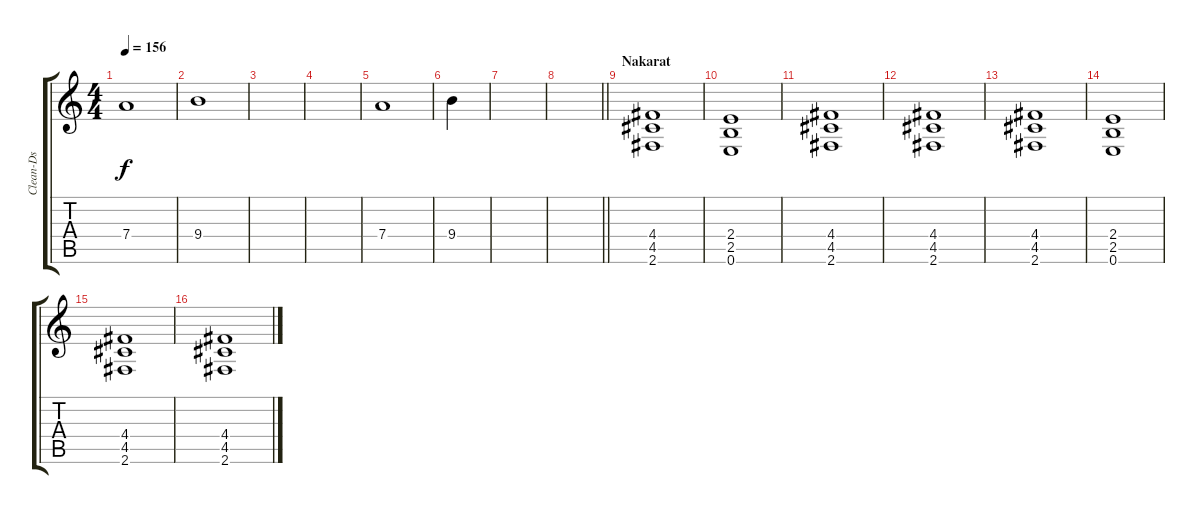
\track ("Clean-Ds" "Clean-Ds") {instrument distortionguitar}
\staff {score tabs}
\tuning (E4 B3 G3 D3 A2 E2) {hide}
\ts (4 4)
\tempo 156
\clef g2
\ks c
7.4.1{dy f} |
9.4.1 |
|
|
7.4.1 |
9.4.4 |
|
\barLineRight lightlight
|
\section ("" "Nakarat")
(4.4 4.5 2.6).1{volume 7 instrument distortionguitar} |
(2.4 2.5 0.6).1 |
(4.4 4.5 2.6).1 |
(4.4 4.5 2.6).1 |
(4.4 4.5 2.6).1 |
(2.4 2.5 0.6).1 |
(4.4 4.5 2.6).1 |
(4.4 4.5 2.6).1
